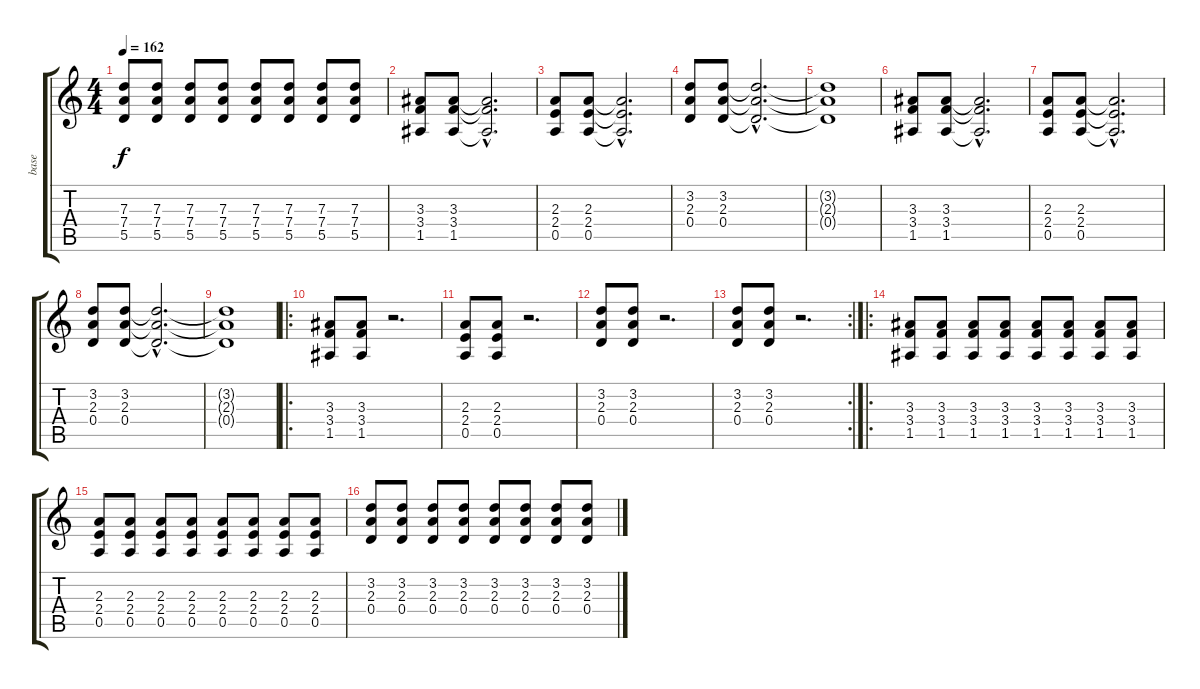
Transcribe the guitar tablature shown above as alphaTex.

\track ("base" "base") {instrument distortionguitar}
\staff {score tabs}
\tuning (E4 B3 G3 D3 A2 E2) {hide}
\ts (4 4)
\tempo 162
\clef g2
\ks c
(7.3 7.4 5.5).8{dy f} (7.3 7.4 5.5).8 (7.3 7.4 5.5).8 (7.3 7.4 5.5).8 (7.3 7.4 5.5).8 (7.3 7.4 5.5).8 (7.3 7.4 5.5).8 (7.3 7.4 5.5).8 |
(3.3 3.4 1.5).8 (3.3 3.4 1.5).8 (3.3{hac t} 3.4{hac t} 1.5{hac t}).2{d} |
(2.3 2.4 0.5).8 (2.3 2.4 0.5).8 (2.3{hac t} 2.4{hac t} 0.5{hac t}).2{d} |
(3.2 2.3 0.4).8 (3.2 2.3 0.4).8 (3.2{hac t} 2.3{hac t} 0.4{hac t}).2{d} |
(3.2{t} 2.3{t} 0.4{t}).1 |
(3.3 3.4 1.5).8 (3.3 3.4 1.5).8 (3.3{hac t} 3.4{hac t} 1.5{hac t}).2{d} |
(2.3 2.4 0.5).8 (2.3 2.4 0.5).8 (2.3{hac t} 2.4{hac t} 0.5{hac t}).2{d} |
(3.2 2.3 0.4).8 (3.2 2.3 0.4).8 (3.2{hac t} 2.3{hac t} 0.4{hac t}).2{d} |
(3.2{t} 2.3{t} 0.4{t}).1 |
\ro
(3.3 3.4 1.5).8 (3.3 3.4 1.5).8 r.2{d} |
(2.3 2.4 0.5).8 (2.3 2.4 0.5).8 r.2{d} |
(3.2 2.3 0.4).8 (3.2 2.3 0.4).8 r.2{d} |
\rc 2
(3.2 2.3 0.4).8 (3.2 2.3 0.4).8 r.2{d} |
\ro
(3.3 3.4 1.5).8 (3.3 3.4 1.5).8 (3.3 3.4 1.5).8 (3.3 3.4 1.5).8 (3.3 3.4 1.5).8 (3.3 3.4 1.5).8 (3.3 3.4 1.5).8 (3.3 3.4 1.5).8 |
(2.3 2.4 0.5).8 (2.3 2.4 0.5).8 (2.3 2.4 0.5).8 (2.3 2.4 0.5).8 (2.3 2.4 0.5).8 (2.3 2.4 0.5).8 (2.3 2.4 0.5).8 (2.3 2.4 0.5).8 |
(3.2 2.3 0.4).8 (3.2 2.3 0.4).8 (3.2 2.3 0.4).8 (3.2 2.3 0.4).8 (3.2 2.3 0.4).8 (3.2 2.3 0.4).8 (3.2 2.3 0.4).8 (3.2 2.3 0.4).8
